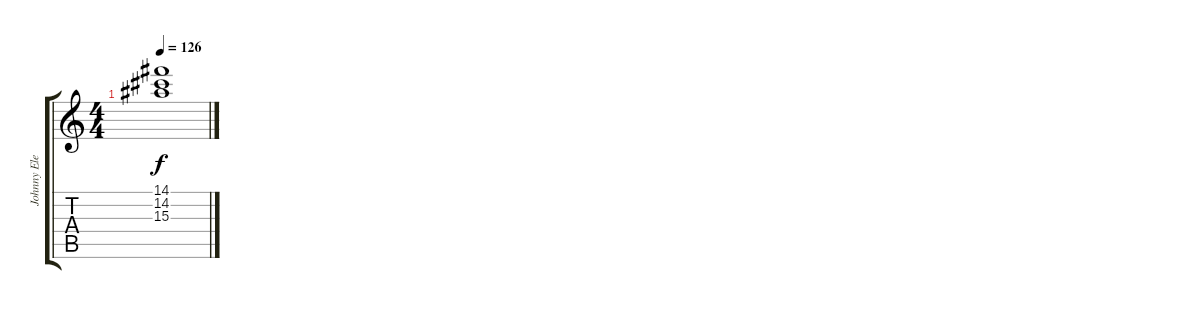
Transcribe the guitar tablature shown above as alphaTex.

\track ("Johnny Electric" "Johnny Ele") {instrument electricguitarclean}
\staff {score tabs}
\tuning (E4 B3 G3 D3 A2 E2) {hide}
\ts (4 4)
\tempo 126
\clef g2
\ks c
(14.1{t} 14.2{t} 15.3{t}).1{dy f}
